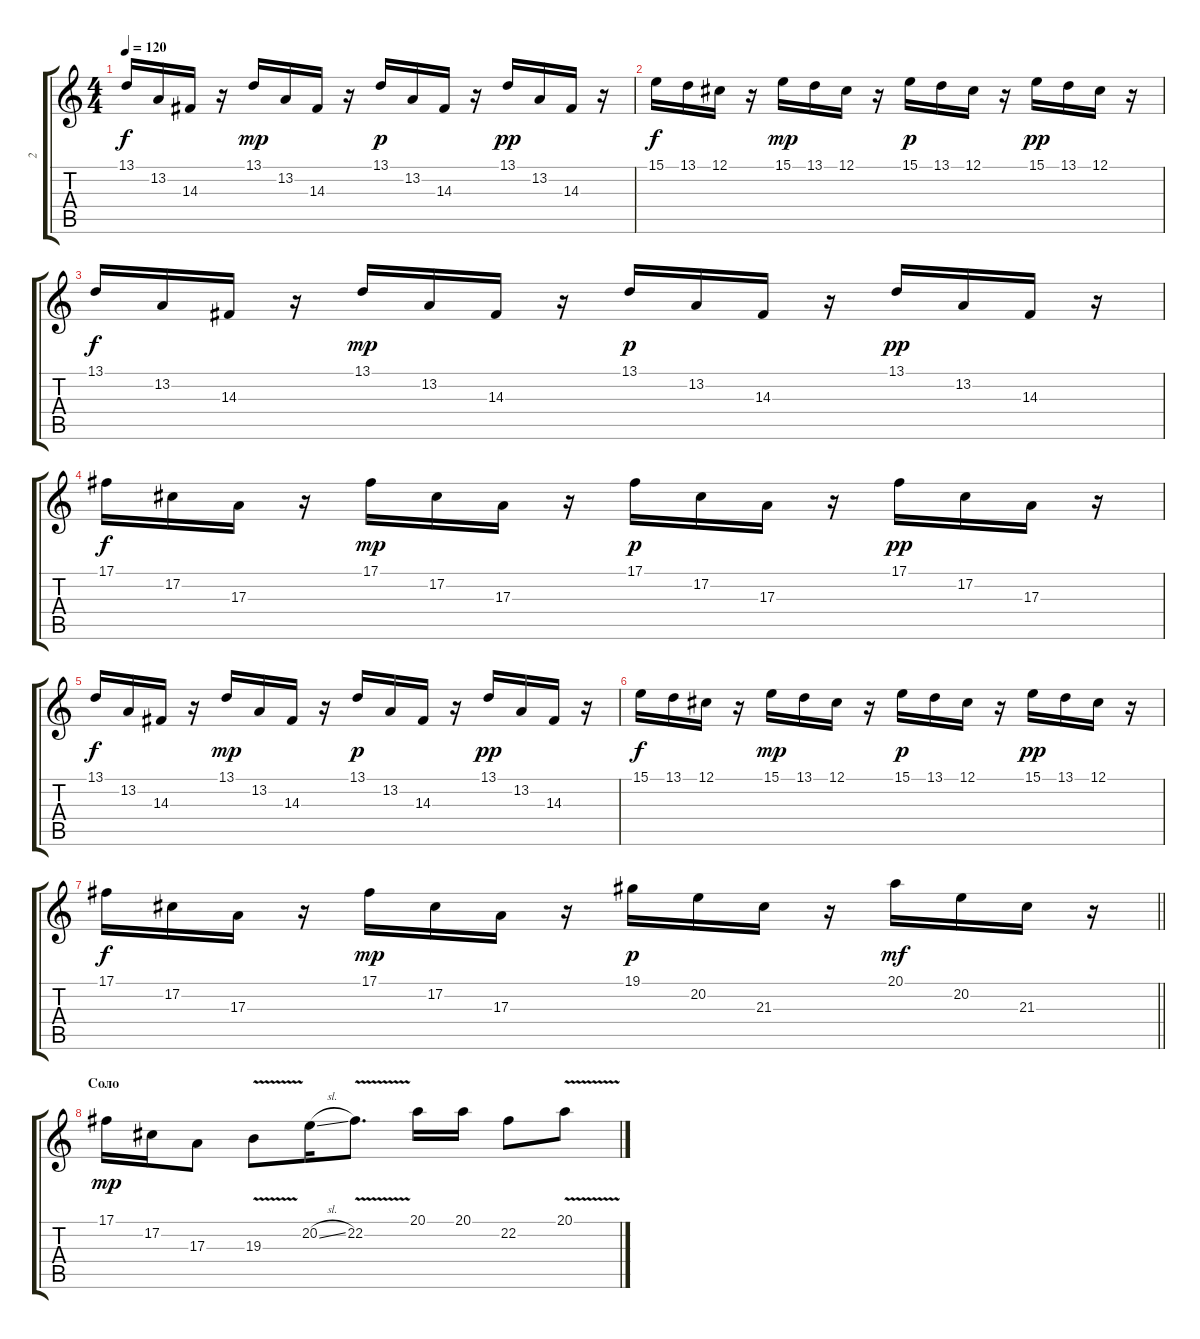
\track ("2" "2") {instrument stringensemble2}
\staff {score tabs}
\tuning (Db4 Ab3 E3 B2 Gb2 Db2) {hide}
\ts (4 4)
\tempo 120
\clef g2
\ks c
13.1.16{dy f} 13.2.16 14.3.16 r.16 13.1.16{dy mp} 13.2.16 14.3.16 r.16 13.1.16{dy p} 13.2.16 14.3.16 r.16 13.1.16{dy pp} 13.2.16 14.3.16 r.16 |
15.1.16{dy f} 13.1.16 12.1.16 r.16 15.1.16{dy mp} 13.1.16 12.1.16 r.16 15.1.16{dy p} 13.1.16 12.1.16 r.16 15.1.16{dy pp} 13.1.16 12.1.16 r.16 |
13.1.16{dy f} 13.2.16 14.3.16 r.16 13.1.16{dy mp} 13.2.16 14.3.16 r.16 13.1.16{dy p} 13.2.16 14.3.16 r.16 13.1.16{dy pp} 13.2.16 14.3.16 r.16 |
17.1.16{dy f} 17.2.16 17.3.16 r.16 17.1.16{dy mp} 17.2.16 17.3.16 r.16 17.1.16{dy p} 17.2.16 17.3.16 r.16 17.1.16{dy pp} 17.2.16 17.3.16 r.16 |
13.1.16{dy f} 13.2.16 14.3.16 r.16 13.1.16{dy mp} 13.2.16 14.3.16 r.16 13.1.16{dy p} 13.2.16 14.3.16 r.16 13.1.16{dy pp} 13.2.16 14.3.16 r.16 |
15.1.16{dy f} 13.1.16 12.1.16 r.16 15.1.16{dy mp} 13.1.16 12.1.16 r.16 15.1.16{dy p} 13.1.16 12.1.16 r.16 15.1.16{dy pp} 13.1.16 12.1.16 r.16 |
\barLineRight lightlight
17.1.16{dy f} 17.2.16 17.3.16 r.16 17.1.16{dy mp} 17.2.16 17.3.16 r.16 19.1.16{dy p} 20.2.16 21.3.16 r.16 20.1.16{dy mf} 20.2.16 21.3.16 r.16 |
\section ("" "Соло")
17.1.16{dy mp} 17.2.16 17.3.8 19.3{v}.8 20.2{sl}.16 22.2{v}.8{d} 20.1.16 20.1.16 22.2.8 20.1{v}.8
